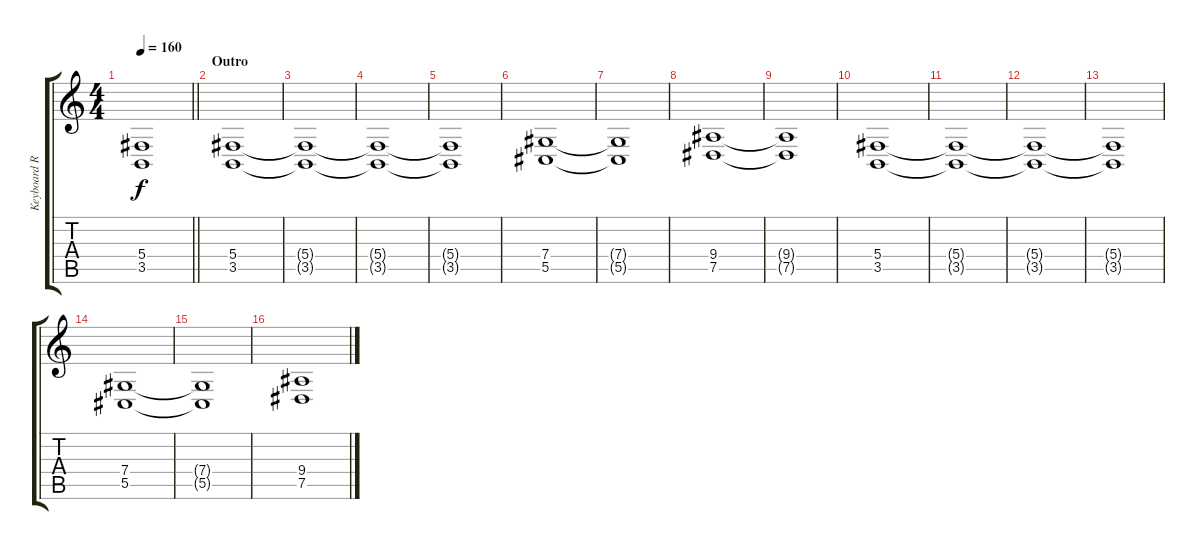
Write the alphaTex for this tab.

\track ("Keyboard Rhythm" "Keyboard R") {instrument brightacousticpiano bank 1}
\staff {score tabs}
\tuning (Eb4 Bb3 Gb3 Db3 Ab2 Eb2) {hide}
\ts (4 4)
\tempo 160
\clef g2
\barLineRight lightlight
\ks c
(5.4{t} 3.5{t}).1{dy f} |
\section ("" "Outro")
(5.4 3.5).1 |
(5.4{t} 3.5{t}).1 |
(5.4{t} 3.5{t}).1 |
(5.4{t} 3.5{t}).1 |
(7.4 5.5).1 |
(7.4{t} 5.5{t}).1 |
(9.4 7.5).1 |
(9.4{t} 7.5{t}).1 |
(5.4 3.5).1 |
(5.4{t} 3.5{t}).1 |
(5.4{t} 3.5{t}).1 |
(5.4{t} 3.5{t}).1 |
(7.4 5.5).1 |
(7.4{t} 5.5{t}).1 |
(9.4 7.5).1
